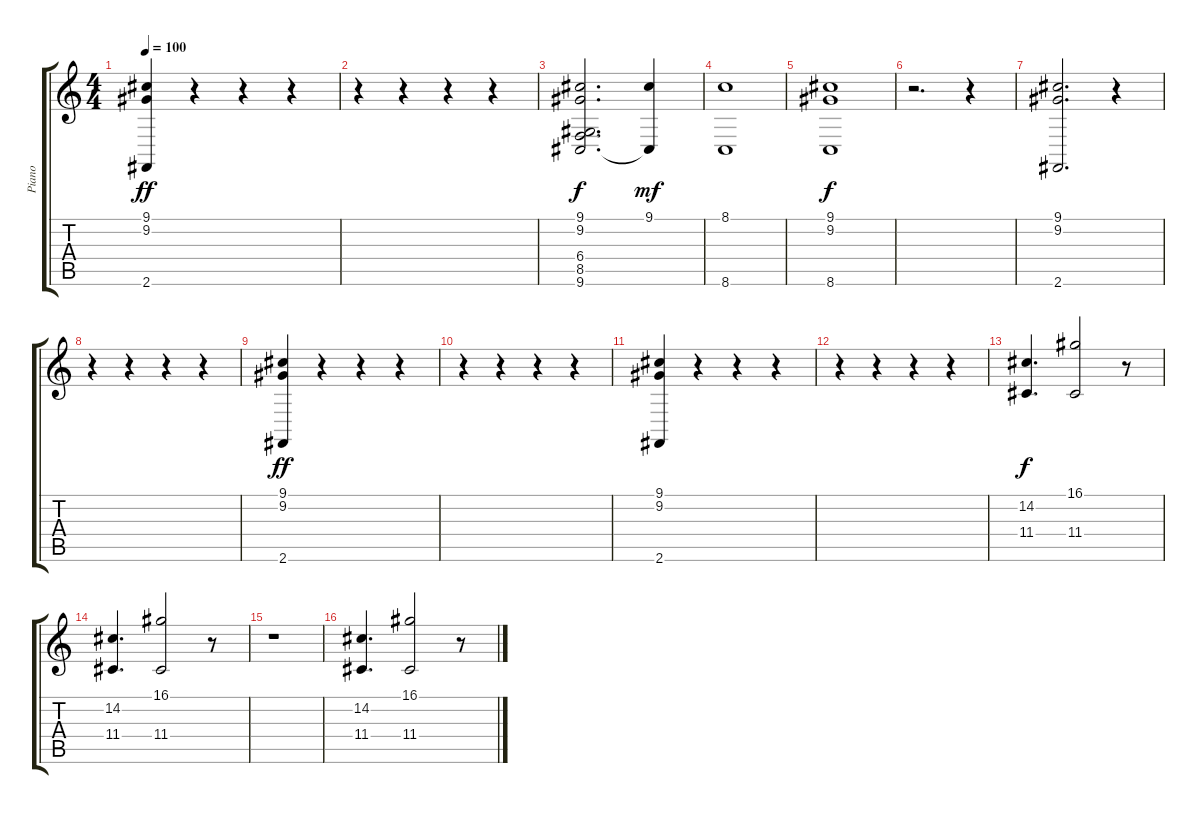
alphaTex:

\track ("Piano" "Piano") {instrument brightacousticpiano}
\staff {score tabs}
\tuning (E4 B3 G3 D3 A2 E2) {hide}
\ts (4 4)
\tempo 100
\clef g2
\ks c
(9.1 9.2 2.6).4{dy ff} r.4 r.4 r.4 |
r.4 r.4 r.4 r.4 |
(9.1 9.2 6.4 8.5 9.6).2{d dy f} (9.1 9.6{t}).4{dy mf} |
(8.1 8.6).1 |
(9.1 9.2 8.6).1{dy f} |
r.2{d} r.4 |
(9.1 9.2 2.6).2{d} r.4 |
r.4 r.4 r.4 r.4 |
(9.1 9.2 2.6).4{dy ff} r.4 r.4 r.4 |
r.4 r.4 r.4 r.4 |
(9.1 9.2 2.6).4 r.4 r.4 r.4 |
r.4 r.4 r.4 r.4 |
(14.2 11.4).4{d dy f} (16.1 11.4).2 r.8 |
(14.2 11.4).4{d} (16.1 11.4).2 r.8 |
r.1 |
(14.2 11.4).4{d} (16.1 11.4).2 r.8
